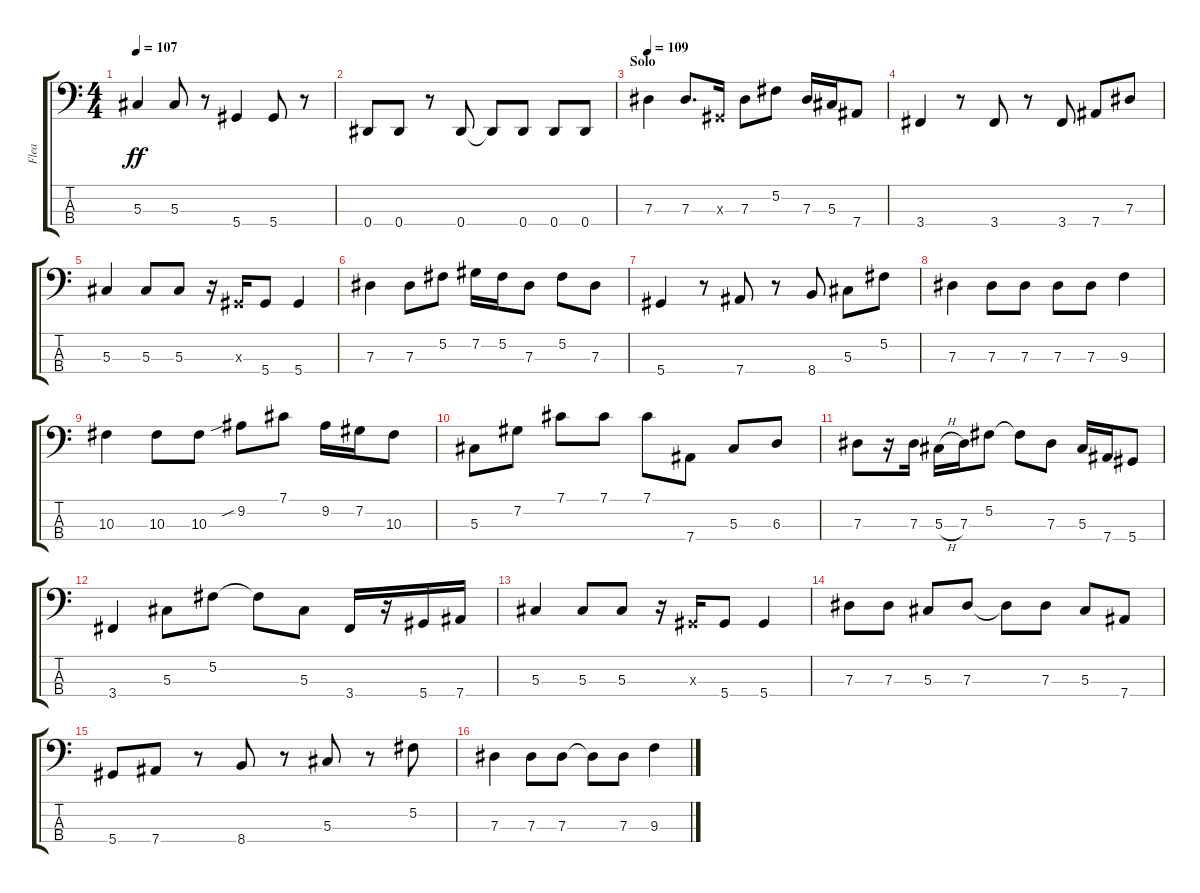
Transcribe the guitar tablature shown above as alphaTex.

\track ("Flea" "Flea") {instrument electricbassfinger}
\staff {score tabs}
\tuning (Gb2 Db2 Ab1 Eb1) {hide}
\ts (4 4)
\tempo 107
\clef f4
\ks c
5.3.4{dy ff} 5.3.8 r.8 5.4.4 5.4.8 r.8 |
0.4.8 0.4.8 r.8 0.4.8 0.4{t}.8 0.4.8 0.4.8 0.4.8 |
\section ("" "Solo")
\tempo 109
7.3.4 7.3.8{d} 0.3{x}.16 7.3.8 5.2.8 7.3.16 5.3.16 7.4.8 |
3.4.4 r.8 3.4.8 r.8 3.4.8 7.4.8 7.3.8 |
5.3.4 5.3.8 5.3.8 r.16 0.3{x}.16 5.4.8 5.4.4 |
7.3.4 7.3.8 5.2.8 7.2.16 5.2.16 7.3.8 5.2.8 7.3.8 |
5.4.4 r.8 7.4.8 r.8 8.4.8 5.3.8 5.2.8 |
7.3.4 7.3.8 7.3.8 7.3.8 7.3.8 9.3.4 |
10.3.4 10.3.8 10.3.8 9.2{sib}.8 7.1.8 9.2.16 7.2.16 10.3.8 |
5.3.8 7.2.8 7.1.8 7.1.8 7.1.8 7.4.8 5.3.8 6.3.8 |
7.3.8 r.16 7.3.16 5.3{h}.16 7.3.16 5.2.8 5.2{t}.8 7.3.8 5.3.16 7.4.16 5.4.8 |
3.4.4 5.3.8 5.2.8 5.2{t}.8 5.3.8 3.4.16 r.16 5.4.16 7.4.16 |
5.3.4 5.3.8 5.3.8 r.16 0.3{x}.16 5.4.8 5.4.4 |
7.3.8 7.3.8 5.3.8 7.3.8 7.3{t}.8 7.3.8 5.3.8 7.4.8 |
5.4.8 7.4.8 r.8 8.4.8 r.8 5.3.8 r.8 5.2.8 |
7.3.4 7.3.8 7.3.8 7.3{t}.8 7.3.8 9.3.4
